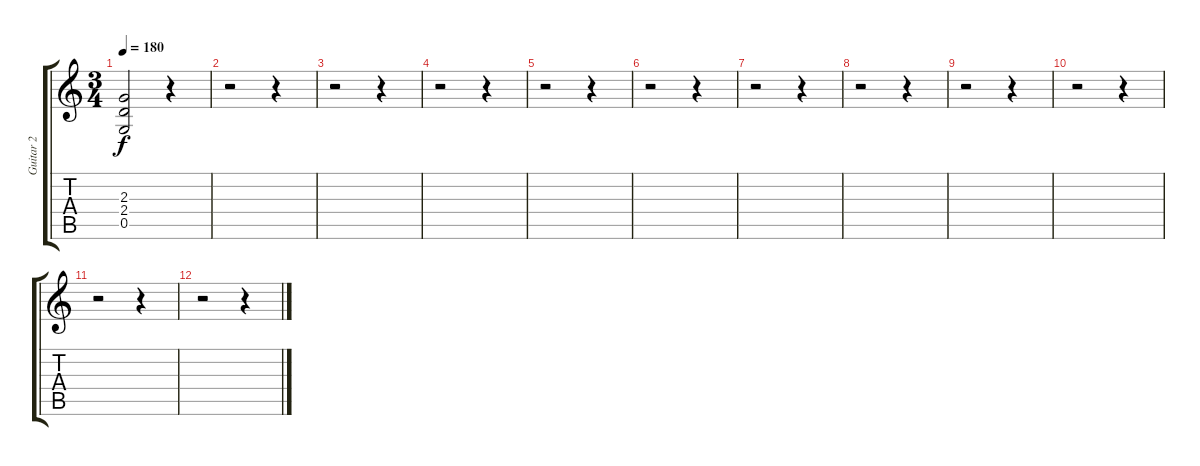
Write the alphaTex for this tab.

\track ("Guitar 2" "Guitar 2") {instrument distortionguitar}
\staff {score tabs}
\tuning (D4 A3 F3 C3 G2 C2) {hide}
\ts (3 4)
\tempo 180
\clef g2
\ks c
(2.3 2.4 0.5).2{dy f} r.4 |
r.2 r.4 |
r.2 r.4 |
r.2 r.4 |
r.2 r.4 |
r.2 r.4 |
r.2 r.4 |
r.2 r.4 |
r.2 r.4 |
r.2 r.4 |
r.2 r.4 |
r.2 r.4
